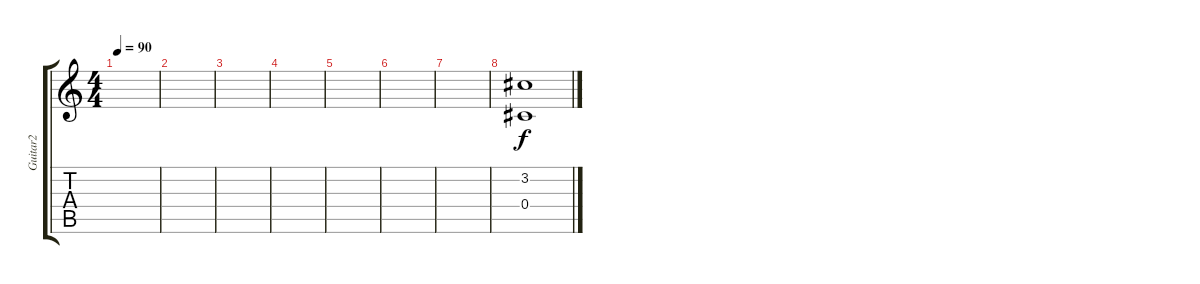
\track ("Guitar2" "Guitar2") {instrument overdrivenguitar}
\staff {score tabs}
\tuning (Eb4 Bb3 Gb3 Db3 Ab2 Eb2) {hide}
\ts (4 4)
\tempo 90
\clef g2
\ks c
|
|
|
|
|
|
|
(3.2 0.4).1{volume 11 balance 16}
